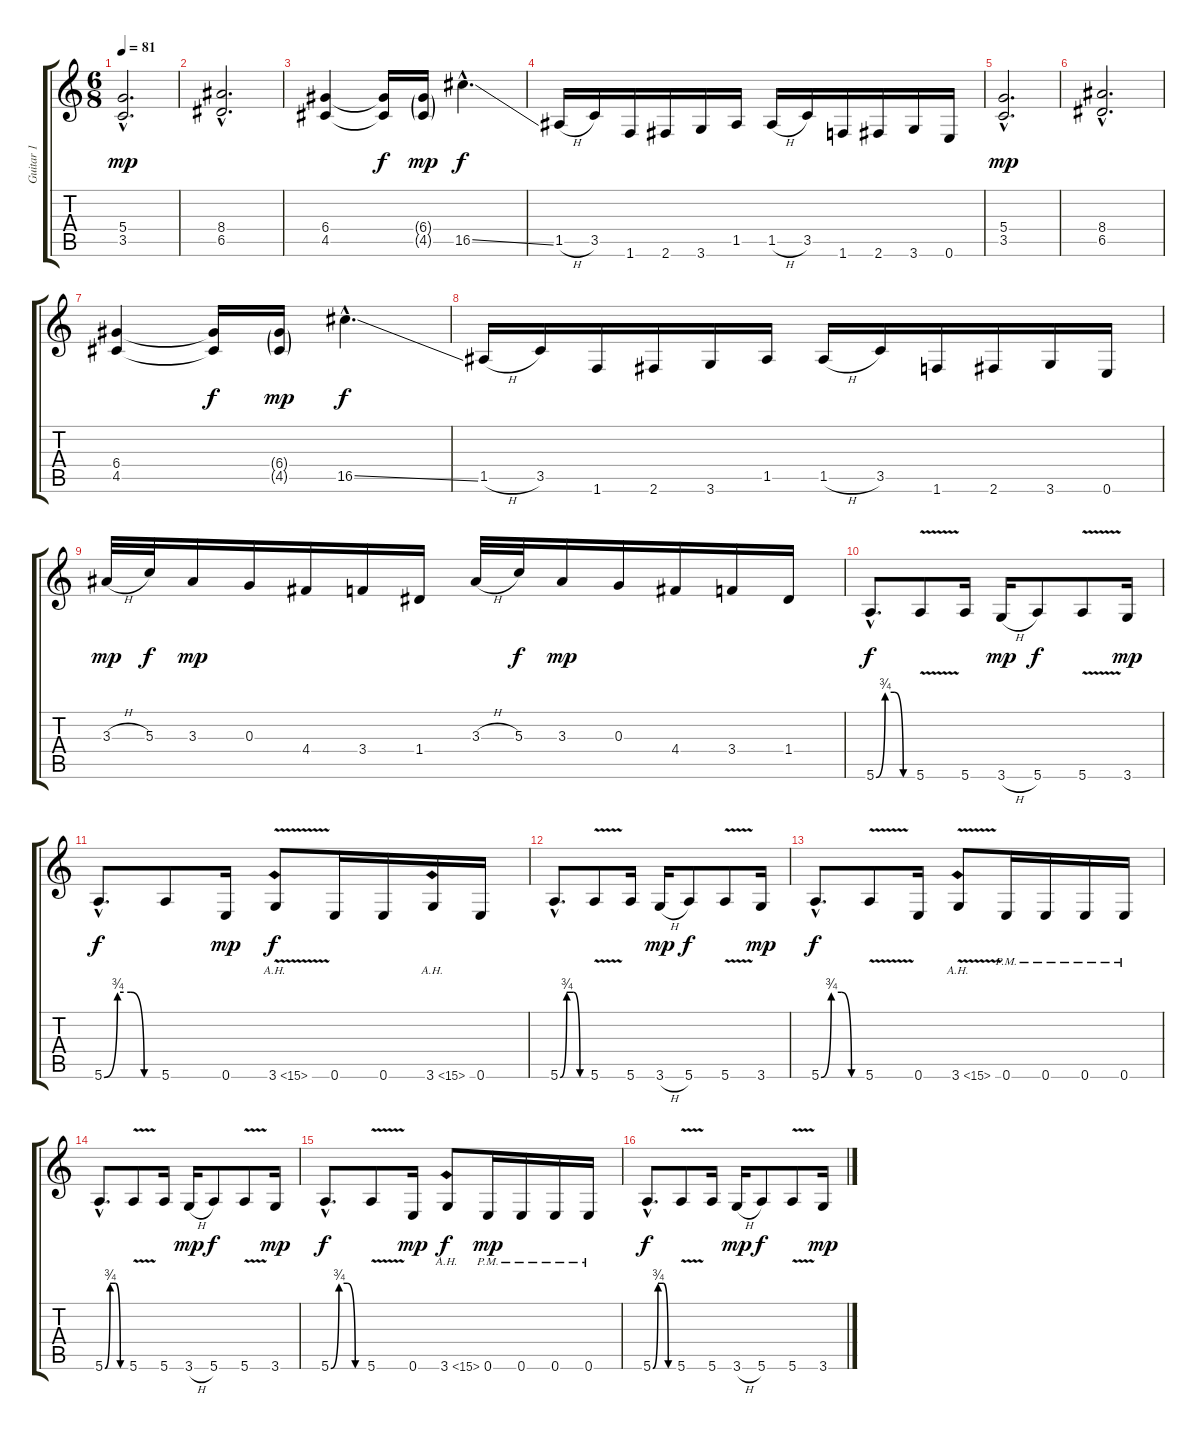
\track ("Guitar 1" "Guitar 1") {instrument overdrivenguitar}
\staff {score tabs}
\tuning (E4 B3 G3 D3 A2 E2) {hide}
\ts (6 8)
\tempo 81
\clef g2
\ks c
(5.4{hac} 3.5{hac}).2{d dy mp} |
(8.4{hac} 6.5{hac}).2{d} |
(6.4 4.5).4 (6.4{t} 4.5{t}).16{dy f} (6.4{g} 4.5{g}).16{dy mp} 16.5{ss hac}.4{d dy f} |
1.5{h}.16 3.5.16 1.6.16 2.6.16 3.6.16 1.5.16 1.5{h}.16 3.5.16 1.6.16 2.6.16 3.6.16 0.6.16 |
(5.4{hac} 3.5{hac}).2{d dy mp} |
(8.4{hac} 6.5{hac}).2{d} |
(6.4 4.5).4 (6.4{t} 4.5{t}).16{dy f} (6.4{g} 4.5{g}).16{dy mp} 16.5{ss hac}.4{d dy f} |
1.5{h}.16 3.5.16 1.6.16 2.6.16 3.6.16 1.5.16 1.5{h}.16 3.5.16 1.6.16 2.6.16 3.6.16 0.6.16 |
3.3{h}.32{dy mp} 5.3.32{dy f} 3.3.16{dy mp} 0.3.16 4.4.16 3.4.16 1.4.16 3.3{h}.32 5.3.32{dy f} 3.3.16{dy mp} 0.3.16 4.4.16 3.4.16 1.4.16 |
5.6{be (custom 0 0 15 3 30 3 45 0 60 0) hac}.8{d dy f} 5.6{v}.8 5.6.16 3.6{h}.16{dy mp} 5.6.8{dy f} 5.6{v}.8 3.6.16{dy mp} |
5.6{be (custom 0 0 15 3 30 3 45 0 60 0) hac}.8{d dy f} 5.6.8 0.6.16{dy mp} 3.6{ah 12 v}.8{dy f} 0.6.16 0.6.16 3.6{ah 12}.16 0.6.16 |
5.6{be (custom 0 0 15 3 30 3 45 0 60 0) hac}.8{d} 5.6{v}.8 5.6.16 3.6{h}.16{dy mp} 5.6.8{dy f} 5.6{v}.8 3.6.16{dy mp} |
5.6{be (custom 0 0 15 3 30 3 45 0 60 0) hac}.8{d dy f} 5.6{v}.8 0.6.16 3.6{ah 12 v}.8 0.6{pm}.16 0.6{pm}.16 0.6{pm}.16 0.6{pm}.16 |
5.6{be (custom 0 0 15 3 30 3 45 0 60 0) hac}.8{d} 5.6{v}.8 5.6.16 3.6{h}.16{dy mp} 5.6.8{dy f} 5.6{v}.8 3.6.16{dy mp} |
5.6{be (custom 0 0 15 3 30 3 45 0 60 0) hac}.8{d dy f} 5.6{v}.8 0.6.16{dy mp} 3.6{ah 12}.8{dy f} 0.6{pm}.16{dy mp} 0.6{pm}.16 0.6{pm}.16 0.6{pm}.16 |
5.6{be (custom 0 0 15 3 30 3 45 0 60 0) hac}.8{d dy f} 5.6{v}.8 5.6.16 3.6{h}.16{dy mp} 5.6.8{dy f} 5.6{v}.8 3.6.16{dy mp}
